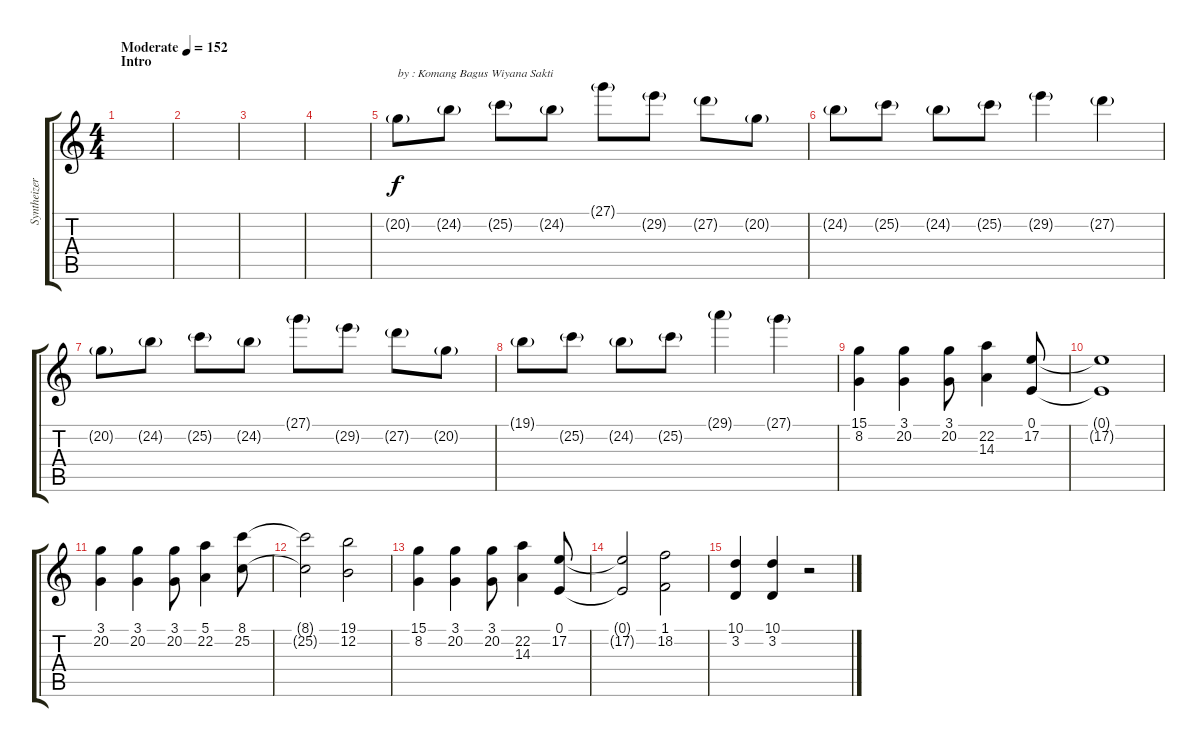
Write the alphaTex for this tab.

\track ("Syntheizer" "Syntheizer") {instrument synthstrings1}
\staff {score tabs}
\tuning (E4 B3 G3 D3 A2 E2) {hide}
\ts (4 4)
\section ("" "Intro")
\tempo (152 "Moderate")
\clef g2
\ks c
|
|
|
|
20.2{g}.8{txt "by : Komang Bagus Wiyana Sakti"} 24.2{g}.8 25.2{g}.8 24.2{g}.8 27.1{g}.8 29.2{g}.8 27.2{g}.8 20.2{g}.8 |
24.2{g}.8 25.2{g}.8 24.2{g}.8 25.2{g}.8 29.2{g}.4 27.2{g}.4 |
20.2{g}.8 24.2{g}.8 25.2{g}.8 24.2{g}.8 27.1{g}.8 29.2{g}.8 27.2{g}.8 20.2{g}.8 |
19.1{g}.8 25.2{g}.8 24.2{g}.8 25.2{g}.8 29.1{g}.4 27.1{g}.4 |
(15.1 8.2).4{dy f} (3.1 20.2).4 (3.1 20.2).8 (22.2 14.3).4 (0.1 17.2).8 |
(0.1{t} 17.2{t}).1 |
(3.1 20.2).4 (3.1 20.2).4 (3.1 20.2).8 (5.1 22.2).4 (8.1 25.2).8 |
(8.1{t} 25.2{t}).2 (19.1 12.2).2 |
(15.1 8.2).4 (3.1 20.2).4 (3.1 20.2).8 (22.2 14.3).4 (0.1 17.2).8 |
(0.1{t} 17.2{t}).2 (1.1 18.2).2 |
(10.1 3.2).4 (10.1 3.2).4 r.2
